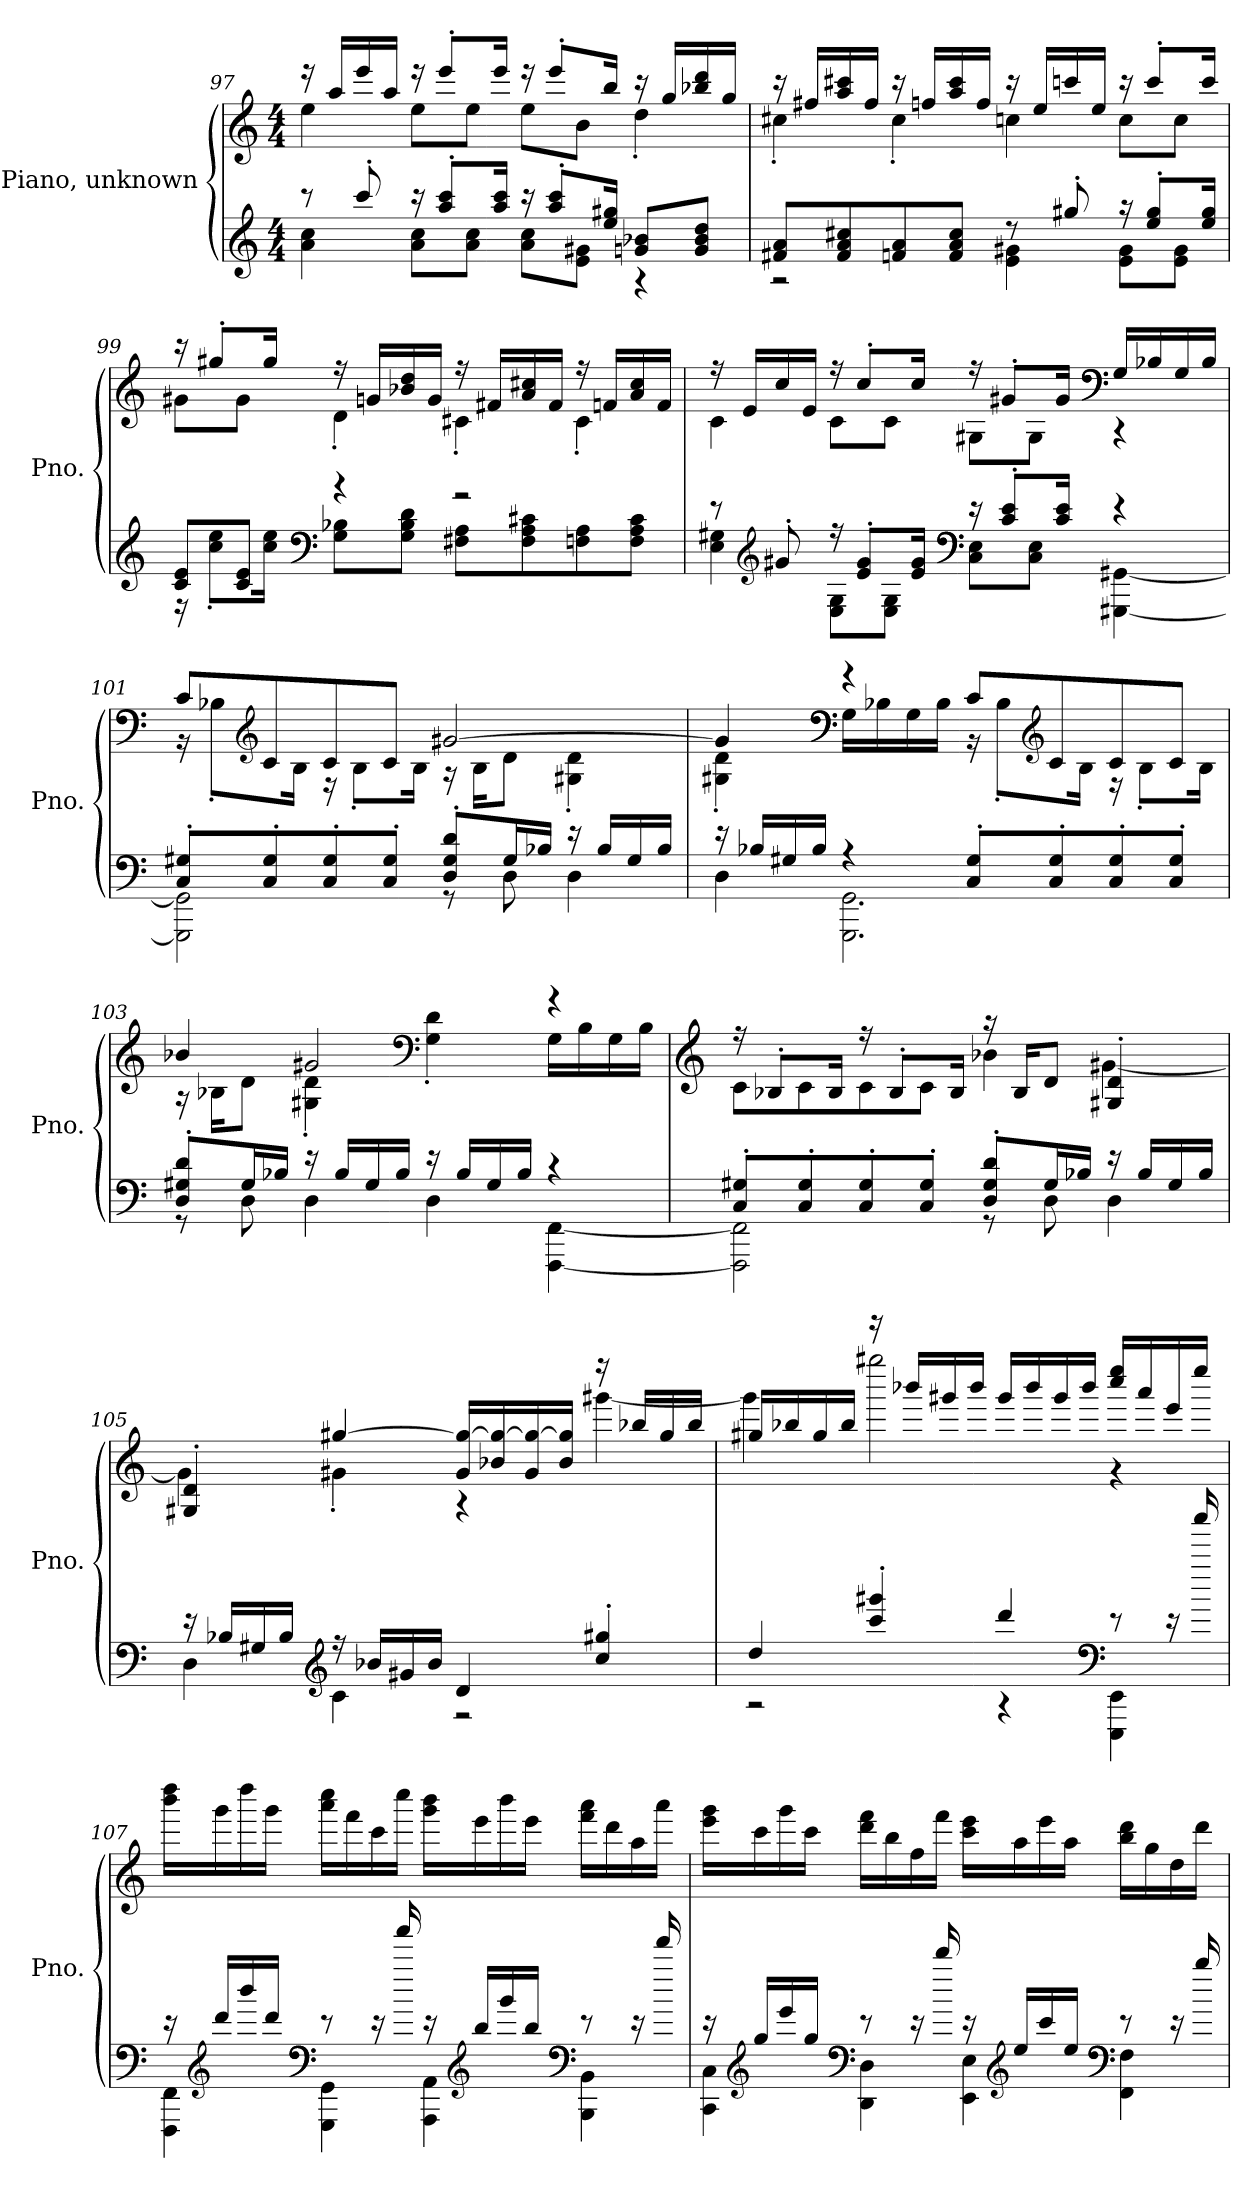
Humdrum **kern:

**kern	**kern
*part1	*part1
*staff2	*staff1
*I"Piano, unknown	*
*I'Pno.	*
*clefG2	*clefG2
*k[]	*k[]
*M4/4	*M4/4
=97	=97
*^	*^
8r	4a\ 4cc\	16r	4ee\
.	.	16aa/LL	.
8ccc'/	.	16eee/	.
.	.	16aa/JJ	.
16r	8a\ 8cc\L	16r	8ee\L
8aa/' 8ccc/'L	.	8eee'/L	.
.	8a\ 8cc\J	.	8ee\J
16aa/ 16ccc/Jk	.	16eee/Jk	.
16r	8a\ 8cc\L	16r	8ee\L
8aa/' 8ccc/'L	.	8eee'/L	.
.	8e\ 8g#X\J	.	8b\J
16ee/ 16gg#X/Jk	.	16bb/Jk	.
8gn/ 8b-X/L	4r	16r	4dd'\
.	.	16gg/LL	.
8g/ 8b-/ 8dd/J	.	16bb-X/ 16ddd/	.
.	.	16gg/JJ	.
!!LO:LB:g=z	!!
=98	=98	=98	=98
8f#X/ 8a/L	2r	16r	4cc#X'\
.	.	16ff#X/LL	.
8f#/ 8a/ 8cc#X/	.	16aa/ 16ccc#X/	.
.	.	16ff#/JJ	.
8fn/ 8a/	.	16r	4cc#'\
.	.	16ffn/LL	.
8f/ 8a/ 8cc#/J	.	16aa/ 16ccc#/	.
.	.	16ff/JJ	.
8r	4e\ 4g#X\	16r	4ccn\
.	.	16ee/LL	.
8gg#X'/	.	16cccn/	.
.	.	16ee/JJ	.
16r	8e\ 8g#\L	16r	8cc\L
8ee/' 8gg#/'L	.	8ccc'/L	.
.	8e\ 8g#\J	.	8cc\J
16ee/ 16gg#/Jk	.	16ccc/Jk	.
=99	=99	=99	=99
8c/ 8e/L	16r	16r	8g#X\L
.	8cc\' 8ee\'L	8gg#X'/L	.
8c/ 8e/J	.	.	8g#\J
.	16cc\ 16ee\Jk	16gg#/Jk	.
*clefF4	*	*	*
4r	8G\ 8B-X\L	16r	4d'\
.	.	16gn/LL	.
.	8G\ 8B-\ 8d\J	16b-X/ 16dd/	.
.	.	16g/JJ	.
2r	8F#X\ 8A\L	16r	4c#X'\
.	.	16f#X/LL	.
.	8F#\ 8A\ 8c#X\	16a/ 16cc#X/	.
.	.	16f#/JJ	.
.	8Fn\ 8A\	16r	4c#'\
.	.	16fn/LL	.
.	8F\ 8A\ 8c#\J	16a/ 16cc#/	.
.	.	16f/JJ	.
!!LO:LB:g=z	!!
=100	=100	=100	=100
8r	4E\ 4G#X\	16r	4c\
.	.	16e/LL	.
*clefG2	*	*	*
8g#X'/	.	16cc/	.
.	.	16e/JJ	.
16r	8E\ 8G#\L	16r	8c\L
8e/' 8g#/'L	.	8cc'/L	.
.	8E\ 8G#\J	.	8c\J
16e/ 16g#/Jk	.	16cc/Jk	.
*clefF4	*	*	*
16r	8C\ 8E\L	16r	8G#X\L
8c/' 8e/'L	.	8g#X'/L	.
.	8C\ 8E\J	.	8G#\J
16c/ 16e/Jk	.	16g#/Jk	.
*	*	*clefF4	*
4r	[4GGG#X\ [4GG#X\	16G#/LL	4r
.	.	16B-X/	.
.	.	16G#/	.
.	.	16B-/JJ	.
=101	=101	=101	=101
8C/' 8G#X/'L	2GGG#\] 2GG#\]	8c/L	16r
.	.	.	8B-X'\L
*	*	*clefG2	*
8C/' 8G#/'	.	8c/	.
.	.	.	16B-\Jk
8C/' 8G#/'	.	8c/	16r
.	.	.	8B-'\L
8C/' 8G#/'J	.	8c/J	.
.	.	.	16B-\Jk
8D/' 8G#/' 8d/'L	8r	[2g#X/	16r
.	.	.	16B-\KL
16G#/L	8D\	.	8d\J
16B-X/JJ	.	.	.
16r	4D\	.	4G#X\' 4d\'
16B-/LL	.	.	.
16G#/	.	.	.
16B-/JJ	.	.	.
!!LO:LB:g=z	!!
=102	=102	=102	=102
16r	4D\	4g#/]	4G#X\' 4d\'
16B-X/LL	.	.	.
16G#X/	.	.	.
16B-/JJ	.	.	.
*	*	*clefF4	*
4r	2.GGG\ 2.GG\	4r	16G#\LL
.	.	.	16B-X\
.	.	.	16G#\
.	.	.	16B-\JJ
8C/' 8G#/'L	.	8c/L	16r
.	.	.	8B-'\L
*	*	*clefG2	*
8C/' 8G#/'	.	8c/	.
.	.	.	16B-\Jk
8C/' 8G#/'	.	8c/	16r
.	.	.	8B-'\L
8C/' 8G#/'J	.	8c/J	.
.	.	.	16B-\Jk
=103	=103	=103	=103
8D/' 8G#X/' 8d/'L	8r	4b-X/	16r
.	.	.	16B-X\KL
16G#/L	8D\	.	8d\J
16B-X/JJ	.	.	.
16r	4D\	2g#X/	4G#X\' 4d\'
16B-/LL	.	.	.
16G#/	.	.	.
16B-/JJ	.	.	.
*	*	*clefF4	*
16r	4D\	.	4G#\' 4d\'
16B-/LL	.	.	.
16G#/	.	.	.
16B-/JJ	.	.	.
4r	[4FFF\ [4FF\	4r	16G#\LL
.	.	.	16B-\
.	.	.	16G#\
.	.	.	16B-\JJ
!!LO:PB:g=z	!!
=104	=104	=104	=104
*	*	*clefG2	*
8C/' 8G#X/'L	2FFF\] 2FF\]	16r	8c\L
.	.	8B-X'/L	.
8C/' 8G#/'	.	.	8c\
.	.	16B-/Jk	.
8C/' 8G#/'	.	16r	8c\
.	.	8B-'/L	.
8C/' 8G#/'J	.	.	8c\J
.	.	16B-/Jk	.
8D/' 8G#/' 8d/'L	8r	16r	4b-X\
.	.	16B-/KL	.
16G#/L	8D\	8d/J	.
16B-X/JJ	.	.	.
16r	4D\	4G#X/' 4d/'	[4g#X\
16B-/LL	.	.	.
16G#/	.	.	.
16B-/JJ	.	.	.
=105	=105	=105	=105
16r	4D\	4G#X/' 4d/'	4g#\]
16B-X/LL	.	.	.
16G#X/	.	.	.
16B-/JJ	.	.	.
*clefG2	*	*	*
16r	4c\	[4gg#X/	4g#X'\
16b-X/LL	.	.	.
16g#X/	.	.	.
16b-/JJ	.	.	.
4d/	2r	16g#/ 16gg#/_LL	4r
.	.	16b-X/ 16gg#/_	.
.	.	16g#/ 16gg#/_	.
.	.	16b-/ 16gg#/]JJ	.
4cc/' 4gg#X/'	.	16r	[4ggg#X\
.	.	16bb-X/LL	.
.	.	16gg#/	.
.	.	16bb-/JJ	.
!!LO:LB:g=z	!!
=106	=106	=106	=106
4dd/	2r	16gg#X/LL	4ggg#\]
.	.	16bb-X/	.
.	.	16gg#/	.
.	.	16bb-/JJ	.
4ccc/' 4ggg#X/'	.	16r	2gggg#X\
.	.	16bbb-X/LL	.
.	.	16ggg#X/	.
.	.	16bbb-/JJ	.
4ddd/	4r	16ggg#/LL	.
.	.	16bbb-/	.
.	.	16ggg#/	.
.	.	16bbb-/JJ	.
*clefF4	*	*	*
8r	4EEE\ 4EE\	16cccc/ 16eeee/LL	4r
.	.	16aaa/	.
16r	.	16eee/	.
16cccc/	.	16eeee/JJ	.
*	*	*v	*v
!!LO:LB:g=z
=107	=107	=107
16r	4FFF\ 4FF\	16bbb\ 16dddd\LL
*clefG2	*	*
16ddd/LL	.	16ggg\
16bbb/	.	16dddd\
16ddd/JJ	.	16ggg\JJ
*clefF4	*	*
8r	4GGG\ 4GG\	16aaa\ 16cccc\LL
.	.	16fff\
16r	.	16ccc\
16aaa/	.	16cccc\JJ
16r	4AAA\ 4AA\	16ggg\ 16bbb\LL
*clefG2	*	*
16bb/LL	.	16eee\
16ggg/	.	16bbb\
16bb/JJ	.	16eee\JJ
*clefF4	*	*
8r	4BBB\ 4BB\	16fff\ 16aaa\LL
.	.	16ddd\
16r	.	16aa\
16fff/	.	16aaa\JJ
!!LO:LB:g=z
=108	=108	=108
16r	4CC\ 4C\	16eee\ 16ggg\LL
*clefG2	*	*
16gg/LL	.	16ccc\
16eee/	.	16ggg\
16gg/JJ	.	16ccc\JJ
*clefF4	*	*
8r	4DD\ 4D\	16ddd\ 16fff\LL
.	.	16bb\
16r	.	16ff\
16ddd/	.	16fff\JJ
16r	4EE\ 4E\	16ccc\ 16eee\LL
*clefG2	*	*
16ee/LL	.	16aa\
16ccc/	.	16eee\
16ee/JJ	.	16aa\JJ
*clefF4	*	*
8r	4FF\ 4F\	16bb\ 16ddd\LL
.	.	16gg\
16r	.	16dd\
16bb/	.	16ddd\JJ
*v	*v	*
=	=
*-	*-
